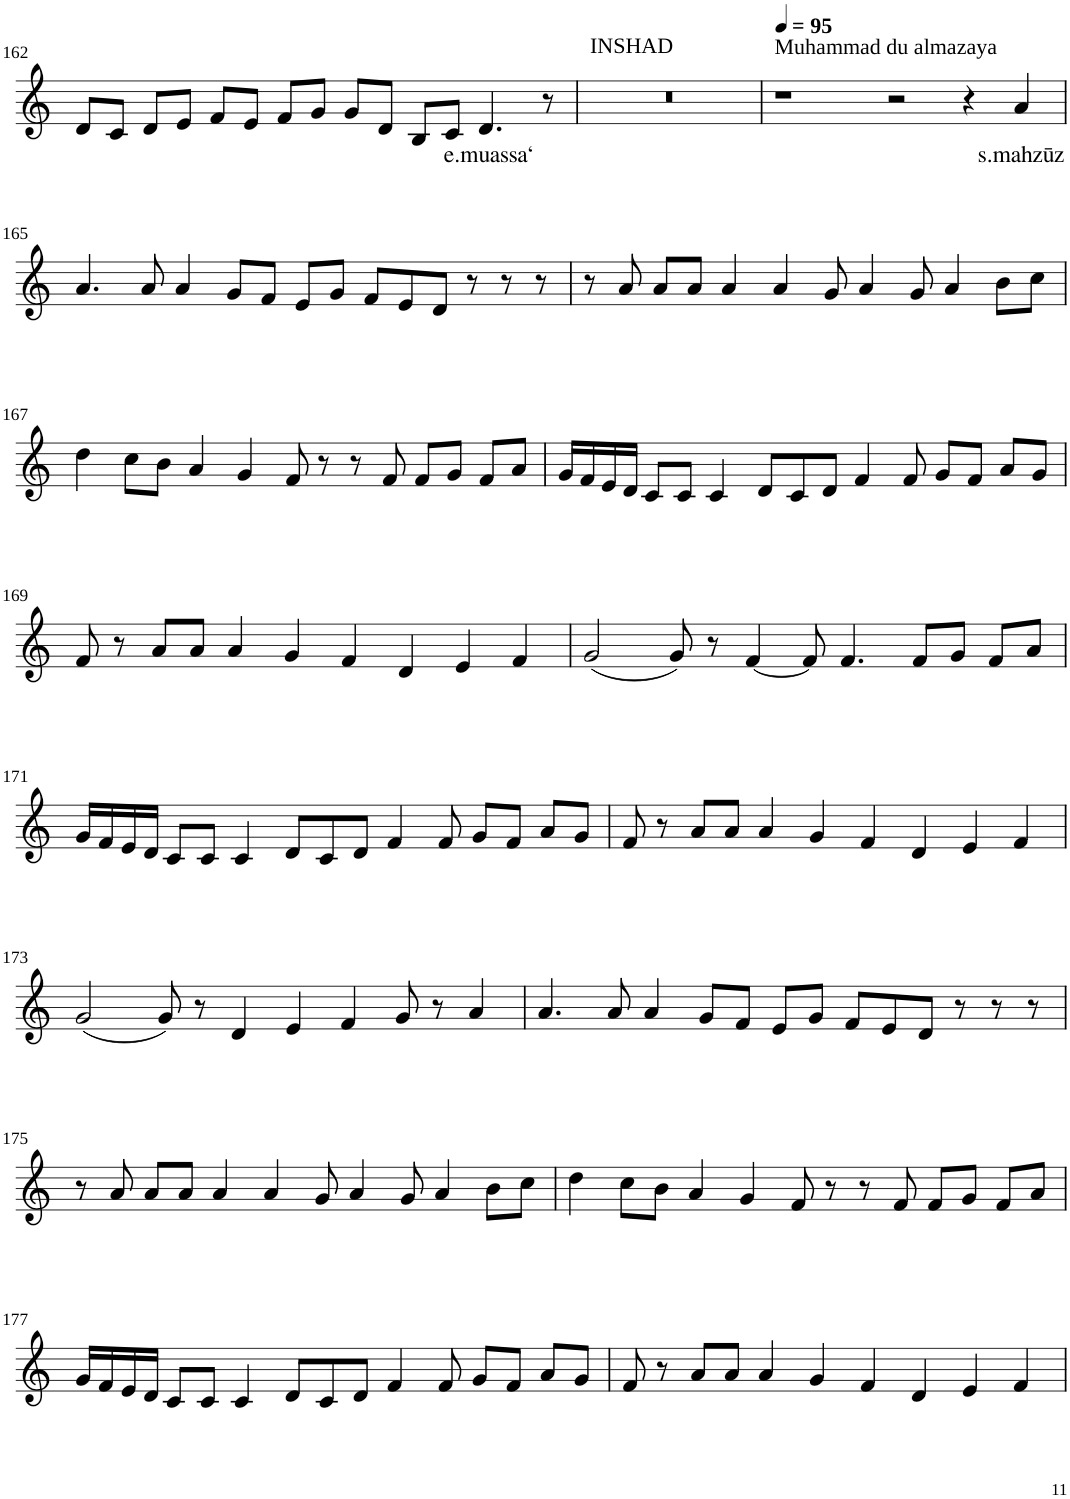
**kern	**text
*part1	*part1
*staff1	*staff1
*I"Violin	*
!!LO:PB:g=z
*clefG2	*
*k[]	*
*M8/4	*
=162	=162
8d/L	.
8c/J	.
8d/L	.
8e/J	.
8f/L	.
8e/J	.
8f/L	.
8g/J	.
8g/L	.
8d/J	.
8B/L	.
8c/J	.
!	!LO:LY:b
4.d/	e.muassa‘
8r	.
=163	=163
!LO:TX:a:t=INSHAD	!
0r	.
=164	=164
*MM95	*
!LO:TX:a:t=Muhammad du almazaya	!
1r	.
2r	.
4r	.
!	!LO:LY:b
4a/	s.mahzūz
!!LO:LB:g=z
=165	=165
4.a/	.
8a/	.
4a/	.
8g/L	.
8f/J	.
8e/L	.
8g/J	.
8f/L	.
8e/	.
8d/J	.
8r	.
8r	.
8r	.
=166	=166
8r	.
8a/	.
8a/L	.
8a/J	.
4a/	.
4a/	.
8g/	.
4a/	.
8g/	.
4a/	.
8b\L	.
8cc\J	.
!!LO:LB:g=z
=167	=167
4dd\	.
8cc\L	.
8b\J	.
4a/	.
4g/	.
8f/	.
8r	.
8r	.
8f/	.
8f/L	.
8g/J	.
8f/L	.
8a/J	.
=168	=168
16g/LL	.
16f/	.
16e/	.
16d/JJ	.
8c/L	.
8c/J	.
4c/	.
8d/L	.
8c/	.
8d/J	.
4f/	.
8f/	.
8g/L	.
8f/J	.
8a/L	.
8g/J	.
!!LO:LB:g=z
=169	=169
8f/	.
8r	.
8a/L	.
8a/J	.
4a/	.
4g/	.
4f/	.
4d/	.
4e/	.
4f/	.
=170	=170
(2g/	.
8g/)	.
8r	.
[4f/	.
8f/]	.
4.f/	.
8f/L	.
8g/J	.
8f/L	.
8a/J	.
!!LO:LB:g=z
=171	=171
16g/LL	.
16f/	.
16e/	.
16d/JJ	.
8c/L	.
8c/J	.
4c/	.
8d/L	.
8c/	.
8d/J	.
4f/	.
8f/	.
8g/L	.
8f/J	.
8a/L	.
8g/J	.
=172	=172
8f/	.
8r	.
8a/L	.
8a/J	.
4a/	.
4g/	.
4f/	.
4d/	.
4e/	.
4f/	.
!!LO:LB:g=z
=173	=173
(2g/	.
8g/)	.
8r	.
4d/	.
4e/	.
4f/	.
8g/	.
8r	.
4a/	.
=174	=174
4.a/	.
8a/	.
4a/	.
8g/L	.
8f/J	.
8e/L	.
8g/J	.
8f/L	.
8e/	.
8d/J	.
8r	.
8r	.
8r	.
!!LO:LB:g=z
=175	=175
8r	.
8a/	.
8a/L	.
8a/J	.
4a/	.
4a/	.
8g/	.
4a/	.
8g/	.
4a/	.
8b\L	.
8cc\J	.
=176	=176
4dd\	.
8cc\L	.
8b\J	.
4a/	.
4g/	.
8f/	.
8r	.
8r	.
8f/	.
8f/L	.
8g/J	.
8f/L	.
8a/J	.
!!LO:LB:g=z
=177	=177
16g/LL	.
16f/	.
16e/	.
16d/JJ	.
8c/L	.
8c/J	.
4c/	.
8d/L	.
8c/	.
8d/J	.
4f/	.
8f/	.
8g/L	.
8f/J	.
8a/L	.
8g/J	.
=178	=178
8f/	.
8r	.
8a/L	.
8a/J	.
4a/	.
4g/	.
4f/	.
4d/	.
4e/	.
4f/	.
=	=
*-	*-
